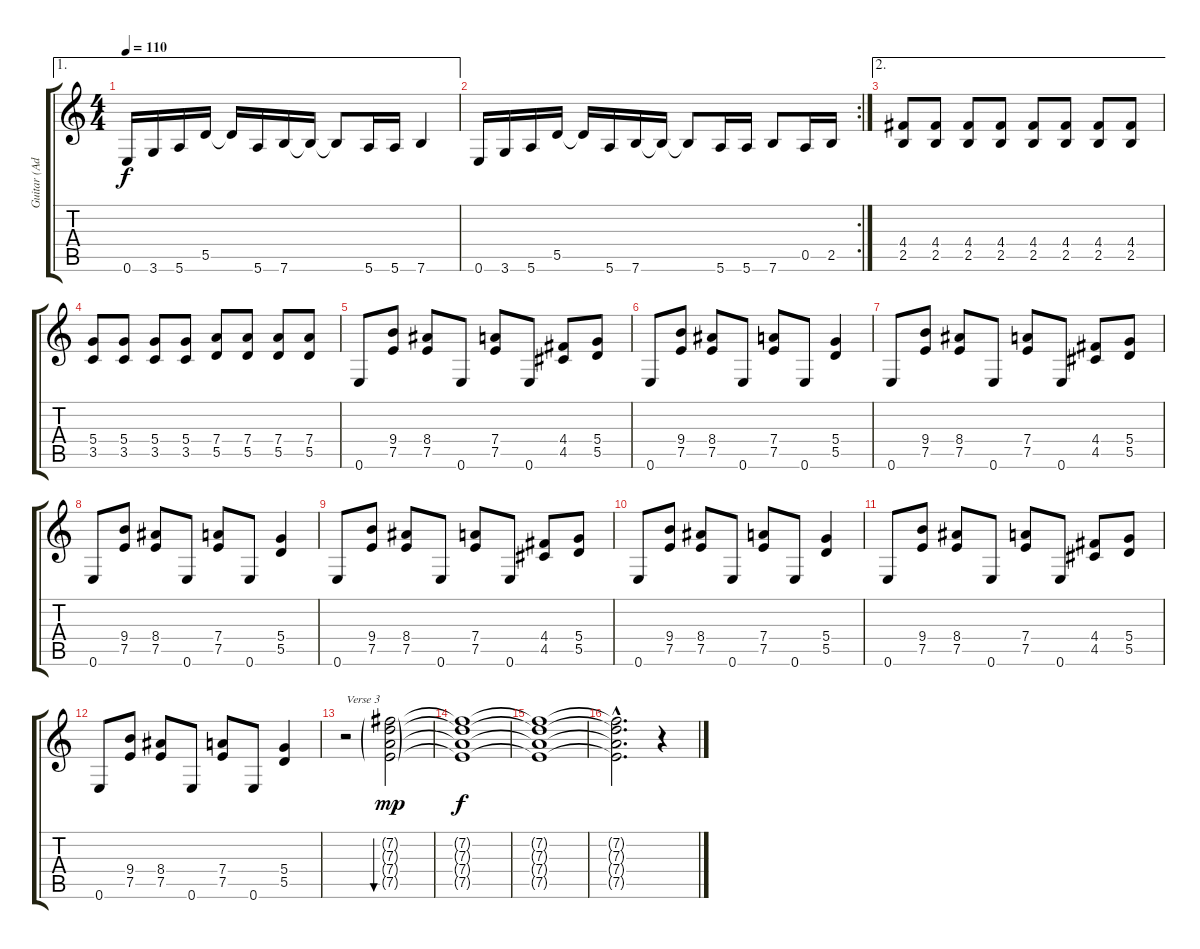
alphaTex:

\track ("Guitar (Adrain)" "Guitar (Ad") {instrument distortionguitar}
\staff {score tabs}
\tuning (E4 B3 G3 D3 A2 E2) {hide}
\ae 1
\ts (4 4)
\tempo 110
\clef g2
\ks c
0.6.16{dy f} 3.6.16 5.6.16 5.5.16 5.5{t}.16 5.6.16 7.6.16 7.6{t}.16 7.6{t}.8 5.6.16 5.6.16 7.6.4 |
\rc 2
0.6.16 3.6.16 5.6.16 5.5.16 5.5{t}.16 5.6.16 7.6.16 7.6{t}.16 7.6{t}.8 5.6.16 5.6.16 7.6.8 0.5.16 2.5.16 |
\ae 2
(4.4 2.5).8 (4.4 2.5).8 (4.4 2.5).8 (4.4 2.5).8 (4.4 2.5).8 (4.4 2.5).8 (4.4 2.5).8 (4.4 2.5).8 |
(5.4 3.5).8 (5.4 3.5).8 (5.4 3.5).8 (5.4 3.5).8 (7.4 5.5).8 (7.4 5.5).8 (7.4 5.5).8 (7.4 5.5).8 |
0.6.8 (9.4 7.5).8 (8.4 7.5).8 0.6.8 (7.4 7.5).8 0.6.8 (4.4 4.5).8 (5.4 5.5).8 |
0.6.8 (9.4 7.5).8 (8.4 7.5).8 0.6.8 (7.4 7.5).8 0.6.8 (5.4 5.5).4 |
0.6.8 (9.4 7.5).8 (8.4 7.5).8 0.6.8 (7.4 7.5).8 0.6.8 (4.4 4.5).8 (5.4 5.5).8 |
0.6.8 (9.4 7.5).8 (8.4 7.5).8 0.6.8 (7.4 7.5).8 0.6.8 (5.4 5.5).4 |
0.6.8 (9.4 7.5).8 (8.4 7.5).8 0.6.8 (7.4 7.5).8 0.6.8 (4.4 4.5).8 (5.4 5.5).8 |
0.6.8 (9.4 7.5).8 (8.4 7.5).8 0.6.8 (7.4 7.5).8 0.6.8 (5.4 5.5).4 |
0.6.8 (9.4 7.5).8 (8.4 7.5).8 0.6.8 (7.4 7.5).8 0.6.8 (4.4 4.5).8 (5.4 5.5).8 |
0.6.8 (9.4 7.5).8 (8.4 7.5).8 0.6.8 (7.4 7.5).8 0.6.8 (5.4 5.5).4 |
r.2{txt "Verse 3"} (7.2{g} 7.3{g} 7.4{g} 7.5{g}).2{bu 120 dy mp} |
(7.2{t} 7.3{t} 7.4{t} 7.5{t}).1{dy f} |
(7.2{t} 7.3{t} 7.4{t} 7.5{t}).1 |
(7.2{hac t} 7.3{hac t} 7.4{hac t} 7.5{hac t}).2{d} r.4
